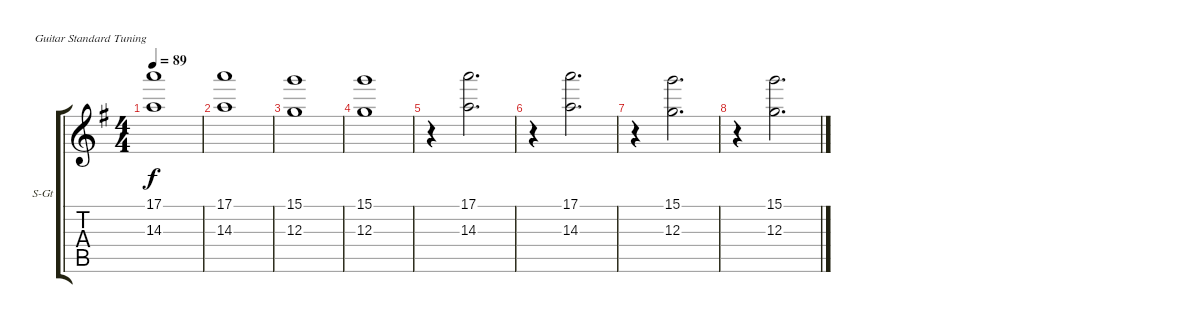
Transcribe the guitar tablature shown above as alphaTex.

\bracketExtendMode groupsimilarinstruments
\firstSystemTrackNameOrientation horizontal
\otherSystemsTrackNameOrientation horizontal
\track ("Synth" "S-Gt") {instrument stringensemble2}
\staff {score tabs}
\tuning (E4 B3 G3 D3 A2 E2)
\displaytranspose 12
\ts (4 4)
\tempo 89
\clef g2
\scale
0.333333
\ks eminor
(17.1 14.3).1{dy f} |
\scale
0.333333 (17.1 14.3).1 |
\scale
0.29108 (15.1 12.3).1 |
\scale
0.29108 (15.1 12.3).1 |
\scale
0.41784 r.4 (17.1 14.3).2{d} |
\scale
0.333333 r.4 (17.1 14.3).2{d} |
\scale
0.333333 r.4 (15.1 12.3).2{d} |
\scale
0.333333 r.4 (15.1 12.3).2{d}
